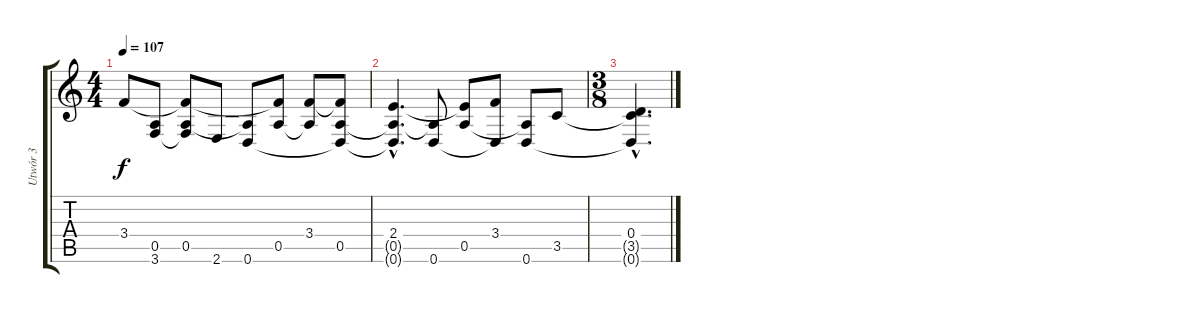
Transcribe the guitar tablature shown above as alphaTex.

\track ("Utwór 3" "Utwór 3") {instrument overdrivenguitar}
\staff {score tabs}
\tuning (E4 B3 G3 D3 A2 D2) {hide}
\ts (4 4)
\tempo 107
\clef g2
\ks c
3.4.8{dy f} (0.5{t} 3.6).8 (3.4{t} 0.5 3.6{t}).8 2.6.8 (0.5{t} 0.6).8 (3.4{t} 0.5).8 (3.4 0.5{t}).8 (3.4{t} 0.5 0.6{t}).8 |
(2.4{hac} 0.5{hac t} 0.6{hac t}).4{d} (0.5{t} 0.6).8 (2.4{t} 0.5).8 (3.4 0.6{t}).8 (0.5{t} 0.6).8 3.5.8 |
\ts (3 8)
(0.4{hac} 3.5{hac t} 0.6{hac t}).4{d}
